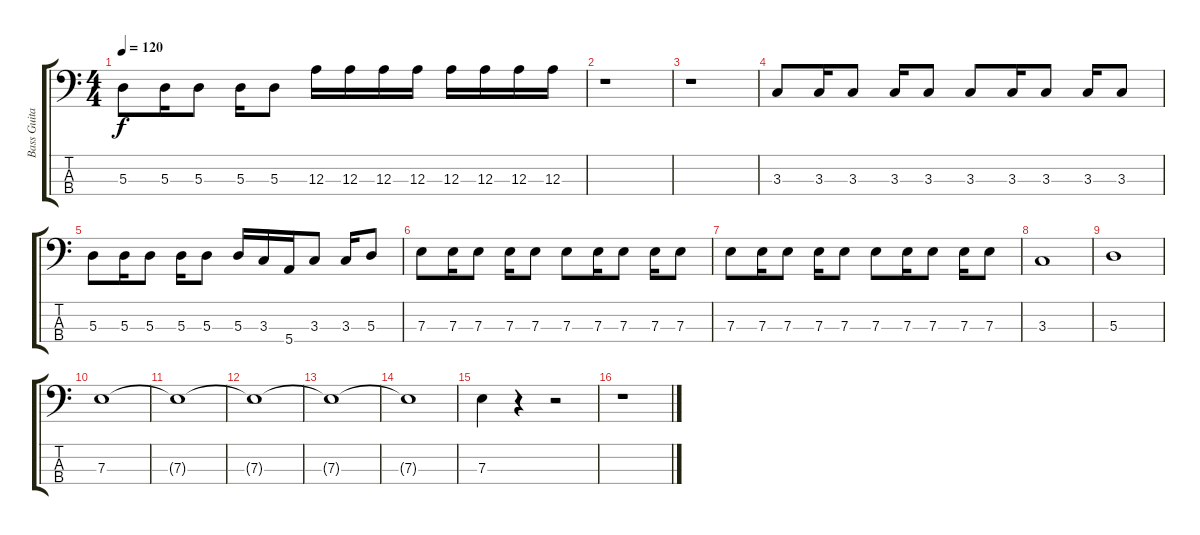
\track ("Bass Guitar" "Bass Guita") {instrument synthbass1}
\staff {score tabs}
\tuning (G2 D2 A1 E1) {hide}
\ts (4 4)
\tempo 120
\clef f4
\ks c
5.3.8{dy f} 5.3.16 5.3.8 5.3.16 5.3.8 12.3.16 12.3.16 12.3.16 12.3.16 12.3.16 12.3.16 12.3.16 12.3.16 |
r.1 |
r.1 |
3.3.8 3.3.16 3.3.8 3.3.16 3.3.8 3.3.8 3.3.16 3.3.8 3.3.16 3.3.8 |
5.3.8 5.3.16 5.3.8 5.3.16 5.3.8 5.3.16 3.3.16 5.4.16 3.3.8 3.3.16 5.3.8 |
7.3.8 7.3.16 7.3.8 7.3.16 7.3.8 7.3.8 7.3.16 7.3.8 7.3.16 7.3.8 |
7.3.8 7.3.16 7.3.8 7.3.16 7.3.8 7.3.8 7.3.16 7.3.8 7.3.16 7.3.8 |
3.3.1 |
5.3.1 |
7.3.1 |
7.3{t}.1 |
7.3{t}.1 |
7.3{t}.1 |
7.3{t}.1 |
7.3.4 r.4 r.2 |
r.1
